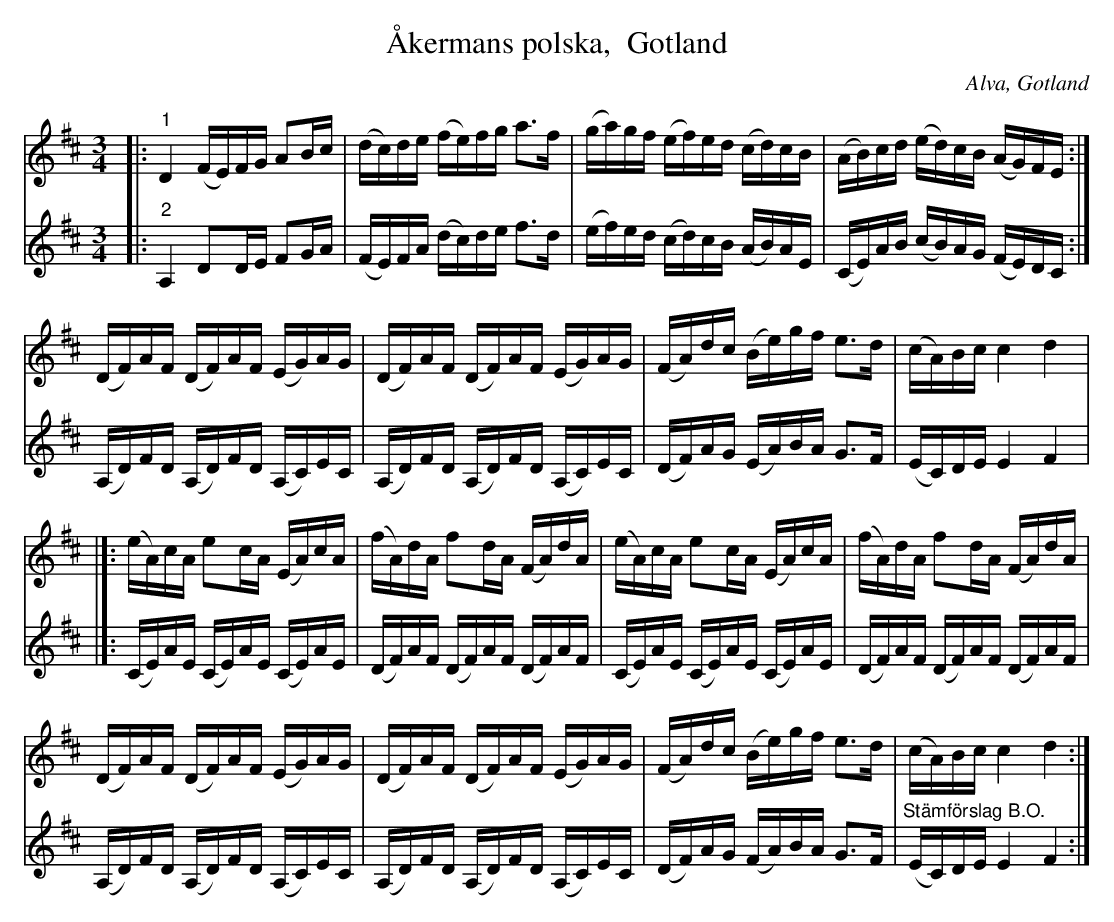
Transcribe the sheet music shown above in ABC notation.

X:1
T:Åkermans polska,  Gotland
O:Alva, Gotland
L:1/16
M:3/4
K:D
V:1
|:"^1" D4 (FE)FG A2Bc | (dc)de (fe)fg a2>f2 | (ga)gf (ef)ed (cd)cB | (AB)cd (ed)cB (AG)FE :|
(DF)AF (DF)AF (EG)AG | (DF)AF (DF)AF (EG)AG | (FA)dc (Be)gf e2>d2 | (cA)Bc c4 d4 |]:
(eA)cA e2cA (EA)cA | (fA)dA f2dA (FA)dA | (eA)cA e2cA (EA)cA | (fA)dA f2dA (FA)dA |
(DF)AF (DF)AF (EG)AG | (DF)AF (DF)AF (EG)AG | (FA)dc (Be)gf e2>d2 | (cA)Bc c4 d4 :|
V:2
|:"^2" A,4 D2DE F2GA | (FE)FA (dc)de f2>d2 | (ef)ed (cd)cB (AB)AE | (CE)AB (cB)AG (FE)DC :|
(A,D)FD (A,D)FD (A,C)EC | (A,D)FD (A,D)FD (A,C)EC | (DF)AG (EA)BA G2>F2 | (EC)DE E4 F4 |]:
(CE)AE (CE)AE (CE)AE | (DF)AF (DF)AF (DF)AF | (CE)AE (CE)AE (CE)AE | (DF)AF (DF)AF (DF)AF |
(A,D)FD (A,D)FD (A,C)EC | (A,D)FD (A,D)FD (A,C)EC | (DF)AG (FA)BA G2>F2 | "^Stämförslag B.O." (EC)DE E4 F4 :|
